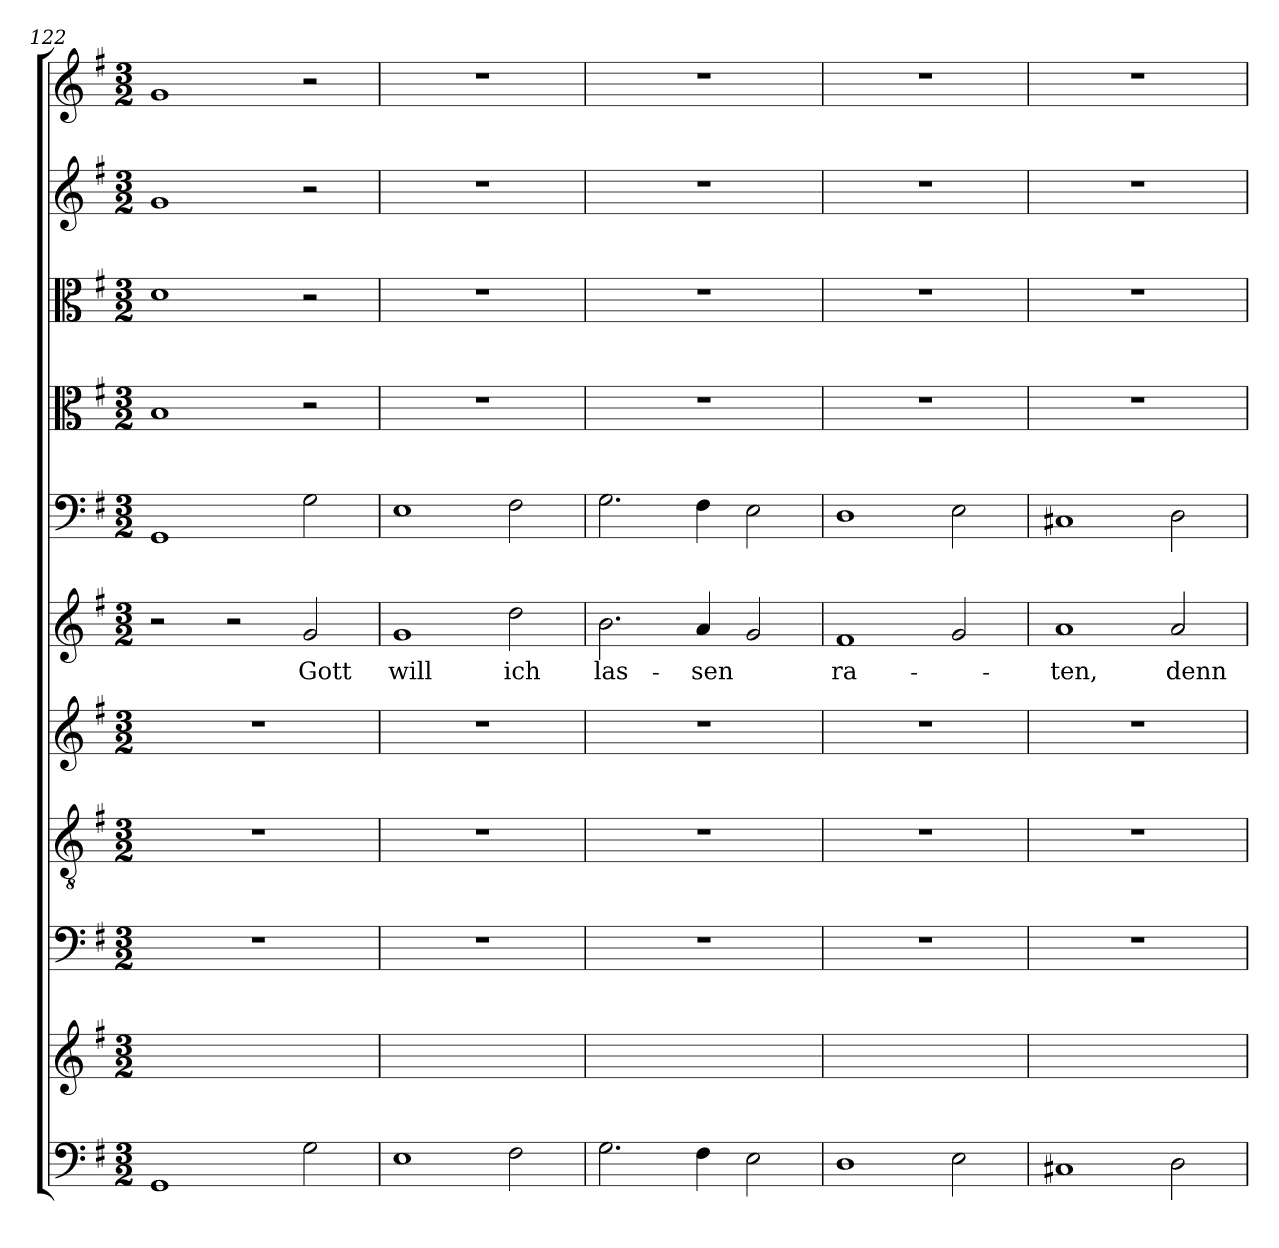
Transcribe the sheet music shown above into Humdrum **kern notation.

**kern	**kern	**kern	**kern	**kern	**kern	**text	**kern	**kern	**kern	**kern	**kern
*part11	*part10	*part9	*part8	*part7	*part6	*part6	*part5	*part4	*part3	*part2	*part1
*staff11	*staff10	*staff9	*staff8	*staff7	*staff6	*staff6	*staff5	*staff4	*staff3	*staff2	*staff1
!!LO:PB:g=z
*clefF4	*clefG2	*clefF4	*clefGv2	*clefG2	*clefG2	*	*clefF4	*clefC3	*clefC3	*clefG2	*clefG2
*k[f#]	*k[f#]	*k[f#]	*k[f#]	*k[f#]	*k[f#]	*	*k[f#]	*k[f#]	*k[f#]	*k[f#]	*k[f#]
*G:	*G:	*G:	*G:	*G:	*G:	*	*G:	*G:	*G:	*G:	*G:
*M3/2	*M3/2	*M3/2	*M3/2	*M3/2	*M3/2	*	*M3/2	*M3/2	*M3/2	*M3/2	*M3/2
=122	=122	=122	=122	=122	=122	=122	=122	=122	=122	=122	=122
1GG	1.ryy	1.r	1.r	1.r	2r	.	1GG	1B	1d	1g	1g
.	.	.	.	.	2r	.	.	.	.	.	.
!	!	!	!	!	!	!LO:LY:b	!	!	!	!	!
2G\	.	.	.	.	2g/	Gott	2G\	2r	2r	2r	2r
=123	=123	=123	=123	=123	=123	=123	=123	=123	=123	=123	=123
!	!	!	!	!	!	!LO:LY:b	!	!	!	!	!
1E	1.ryy	1.r	1.r	1.r	1g	will	1E	1.r	1.r	1.r	1.r
!	!	!	!	!	!	!LO:LY:b	!	!	!	!	!
2F#\	.	.	.	.	2dd\	ich	2F#\	.	.	.	.
=124	=124	=124	=124	=124	=124	=124	=124	=124	=124	=124	=124
!	!	!	!	!	!	!LO:LY:b	!	!	!	!	!
2.G\	1.ryy	1.r	1.r	1.r	2.b\	las-	2.G\	1.r	1.r	1.r	1.r
!	!	!	!	!	!	!LO:LY:b	!	!	!	!	!
4F#\	.	.	.	.	4a/	-sen	4F#\	.	.	.	.
2E\	.	.	.	.	2g/	.	2E\	.	.	.	.
=125	=125	=125	=125	=125	=125	=125	=125	=125	=125	=125	=125
!	!	!	!	!	!	!LO:LY:b	!	!	!	!	!
1D	1.ryy	1.r	1.r	1.r	1f#	ra-	1D	1.r	1.r	1.r	1.r
2E\	.	.	.	.	2g/	.	2E\	.	.	.	.
=126	=126	=126	=126	=126	=126	=126	=126	=126	=126	=126	=126
!	!	!	!	!	!	!LO:LY:b	!	!	!	!	!
1C#X	1.ryy	1.r	1.r	1.r	1a	-ten,	1C#X	1.r	1.r	1.r	1.r
!	!	!	!	!	!	!LO:LY:b	!	!	!	!	!
2D\	.	.	.	.	2a/	denn	2D\	.	.	.	.
=	=	=	=	=	=	=	=	=	=	=	=
*-	*-	*-	*-	*-	*-	*-	*-	*-	*-	*-	*-
